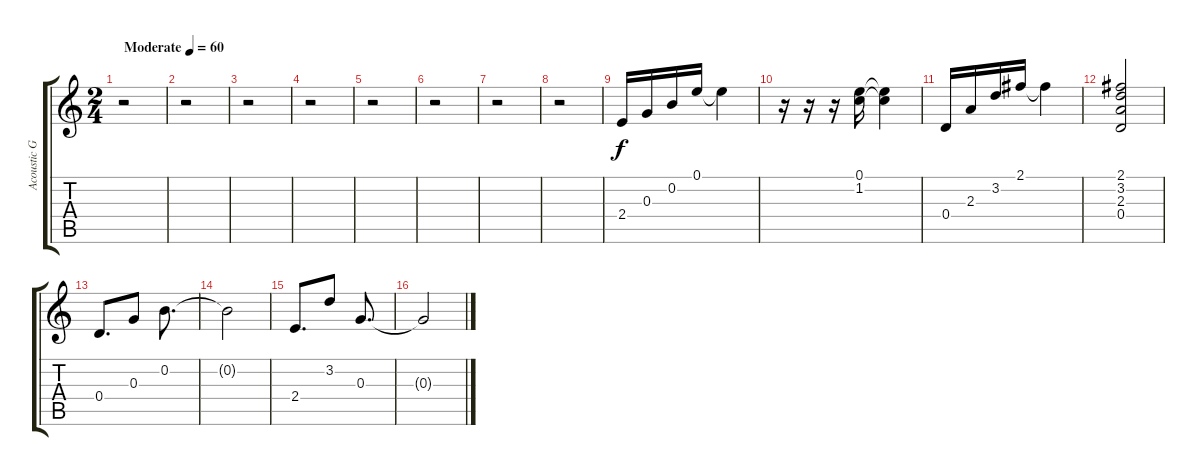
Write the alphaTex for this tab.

\track ("Acoustic GT." "Acoustic G") {instrument acousticguitarsteel}
\staff {score tabs}
\tuning (E4 B3 G3 D3 A2 E2) {hide}
\ts (2 4)
\tempo (60 "Moderate")
\clef g2
\ks c
r.2{dy f instrument acousticguitarsteel} |
r.2 |
r.2 |
r.2 |
r.2 |
r.2 |
r.2 |
r.2 |
2.4.16 0.3.16 0.2.16 0.1.16 0.1{t}.4{txt ""} |
r.16 r.16 r.16 (0.1 1.2).16 (0.1{t} 1.2{t}).4 |
0.4.16 2.3.16 3.2.16 2.1.16 2.1{t}.4 |
(2.1 3.2 2.3 0.4).2 |
0.4.8{d} 0.3.8 0.2.8{d} |
0.2{t}.2 |
2.4.8{d} 3.2.8 0.3.8{d} |
0.3{t}.2
